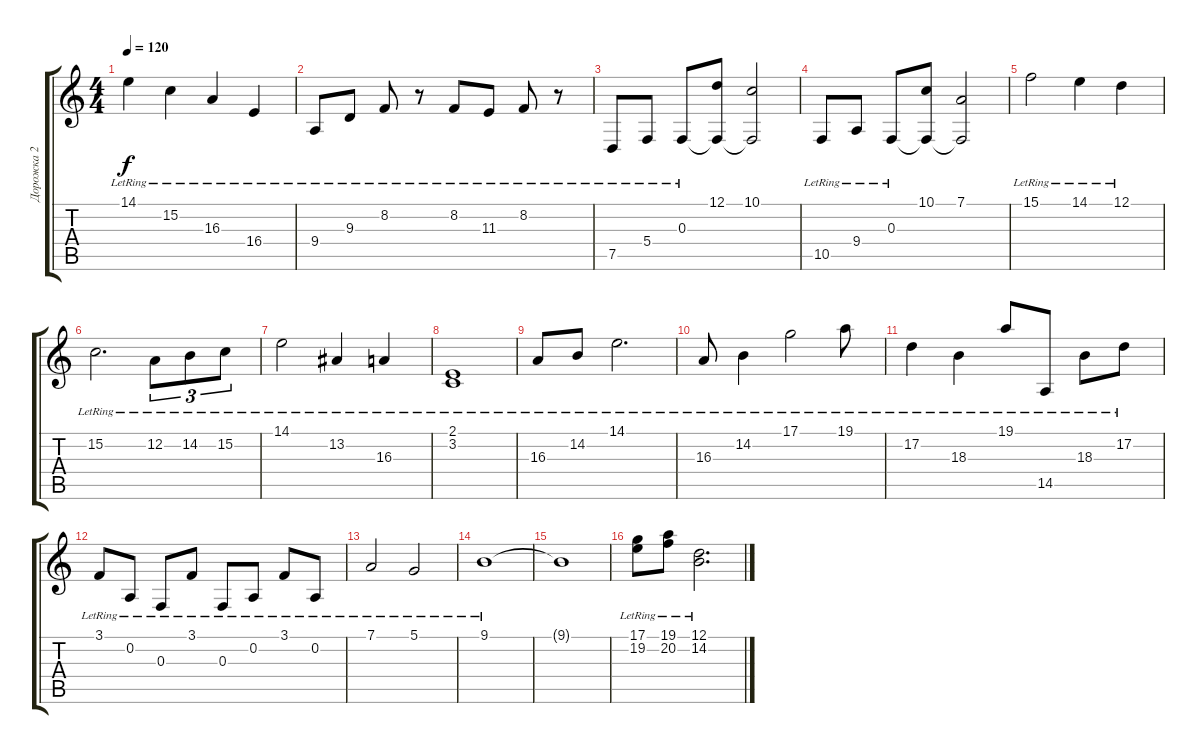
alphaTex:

\track ("Дорожка 2" "Дорожка 2") {instrument acousticgrandpiano}
\staff {score tabs}
\tuning (D4 A3 F3 C3 G2 D2) {hide}
\ts (4 4)
\tempo 120
\clef g2
\ks c
14.1{lr}.4{dy f instrument acousticgrandpiano} 15.2{lr}.4 16.3{lr}.4 16.4{lr}.4 |
9.4{lr}.8 9.3{lr}.8 8.2{lr}.8 r.8 8.2{lr}.8 11.3{lr}.8 8.2{lr}.8 r.8 |
7.5{lr}.8 5.4{lr}.8 0.3{lr}.8 (12.1 0.3{t}).8 (10.1 0.3{t}).2 |
10.5{lr}.8 9.4{lr}.8 0.3{lr}.8 (10.1 0.3{t}).8 (7.1 0.3{t}).2 |
15.1{lr}.2 14.1{lr}.4 12.1{lr}.4 |
15.2{lr}.2{d} 12.2{lr}.8{tu (3 2)} 14.2{lr}.8{tu (3 2)} 15.2{lr}.8{tu (3 2)} |
14.1{lr}.2 13.2{lr}.4 16.3{lr}.4 |
(2.1{lr} 3.2).1 |
16.3{lr}.8 14.2{lr}.8 14.1{lr}.2{d} |
16.3{lr}.8 14.2{lr}.4 17.1{lr}.2 19.1{lr}.8 |
17.2{lr}.4 18.3{lr}.4 19.1{lr}.8 14.5{lr}.8 18.3{lr}.8 17.2{lr}.8 |
3.1{lr}.8 0.2{lr}.8 0.3{lr}.8 3.1{lr}.8 0.3{lr}.8 0.2{lr}.8 3.1{lr}.8 0.2{lr}.8 |
7.1{lr}.2 5.1{lr}.2 |
9.1{lr}.1 |
9.1{t}.1 |
(17.1{lr} 19.2).8 (19.1{lr} 20.2).8 (12.1{lr} 14.2).2{d}
